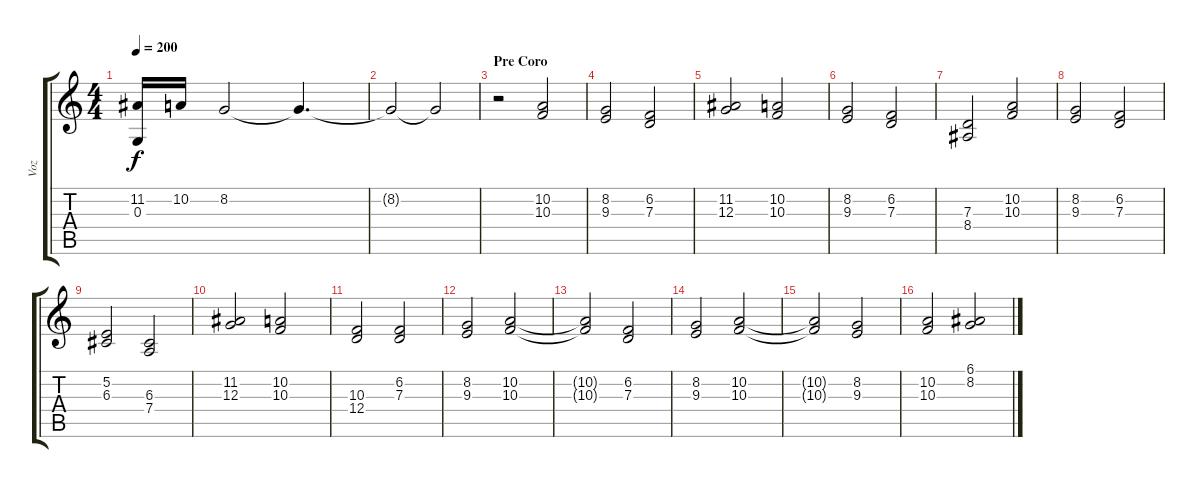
\track ("Voz" "Voz") {instrument choiraahs}
\staff {score tabs}
\tuning (E4 B3 G3 D3 A2 E2) {hide}
\ts (4 4)
\tempo 200
\clef g2
\ks c
(11.2 0.3).16{dy f} 10.2.16 8.2.2 8.2{t}.4{d} |
8.2{t}.2 8.2{t}.2 |
\section ("" "Pre Coro")
r.2 (10.2 10.3).2 |
(8.2 9.3).2 (6.2 7.3).2 |
(11.2 12.3).2 (10.2 10.3).2 |
(8.2 9.3).2 (6.2 7.3).2 |
(7.3 8.4).2 (10.2 10.3).2 |
(8.2 9.3).2 (6.2 7.3).2 |
(5.2 6.3).2 (6.3 7.4).2 |
(11.2 12.3).2 (10.2 10.3).2 |
(10.3 12.4).2 (6.2 7.3).2 |
(8.2 9.3).2 (10.2 10.3).2 |
(10.2{t} 10.3{t}).2 (6.2 7.3).2 |
(8.2 9.3).2 (10.2 10.3).2 |
(10.2{t} 10.3{t}).2 (8.2 9.3).2 |
(10.2 10.3).2 (6.1 8.2).2
